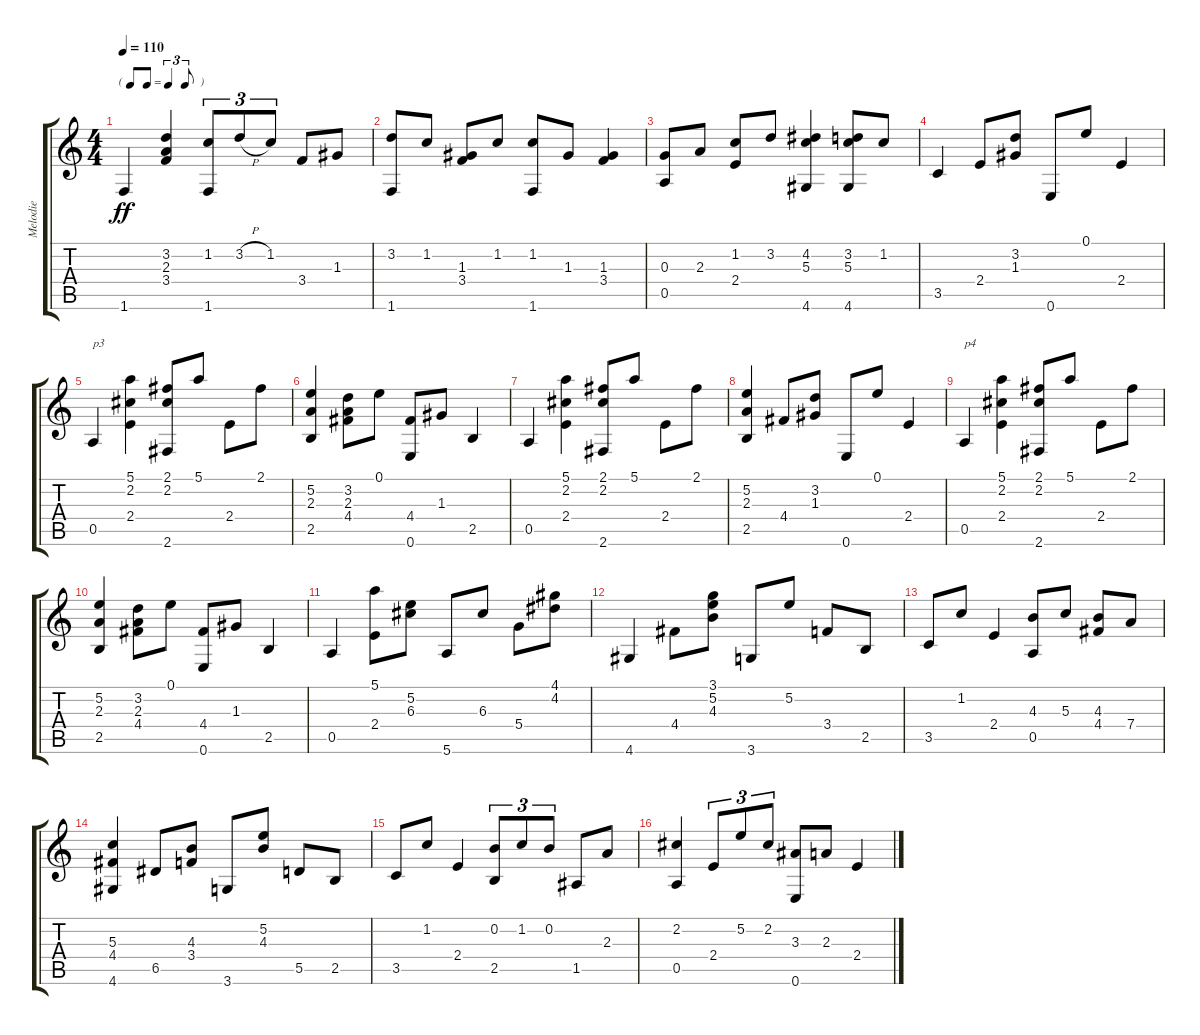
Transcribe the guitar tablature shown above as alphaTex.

\track ("Melodie" "Melodie") {instrument electricbasspick}
\staff {score tabs}
\tuning (E4 B3 G3 D3 A2 E2) {hide}
\ts (4 4)
\tf triplet8th
\tempo 110
\clef g2
\ks c
1.6.4{dy ff} (3.2 2.3 3.4).4 (1.2 1.6).8{tu (3 2)} 3.2{h}.8{tu (3 2)} 1.2.8{tu (3 2)} 3.4.8 1.3.8 |
(3.2 1.6).8 1.2.8 (1.3 3.4).8 1.2.8 (1.2 1.6).8 1.3.8 (1.3 3.4).4 |
(0.3 0.5).8 2.3.8 (1.2 2.4).8 3.2.8 (4.2 5.3 4.6).4 (3.2 5.3 4.6).8 1.2.8 |
3.5.4 2.4.8 (3.2 1.3).8 0.6.8 0.1.8 2.4.4 |
0.5.4{txt "p3"} (5.1 2.2 2.4).4 (2.1 2.2 2.6).8 5.1.8 2.4.8 2.1.8 |
(5.2 2.3 2.5).4 (3.2 2.3 4.4).8 0.1.8 (4.4 0.6).8 1.3.8 2.5.4 |
0.5.4 (5.1 2.2 2.4).4 (2.1 2.2 2.6).8 5.1.8 2.4.8 2.1.8 |
(5.2 2.3 2.5).4 4.4.8 (3.2 1.3).8 0.6.8 0.1.8 2.4.4 |
0.5.4{txt "p4"} (5.1 2.2 2.4).4 (2.1 2.2 2.6).8 5.1.8 2.4.8 2.1.8 |
(5.2 2.3 2.5).4 (3.2 2.3 4.4).8 0.1.8 (4.4 0.6).8 1.3.8 2.5.4 |
0.5.4 (5.1 2.4).8 (5.2 6.3).8 5.6.8 6.3.8 5.4.8 (4.1 4.2).8 |
4.6.4 4.4.8 (3.1 5.2 4.3).8 3.6.8 5.2.8 3.4.8 2.5.8 |
3.5.8 1.2.8 2.4.4 (4.3 0.5).8 5.3.8 (4.3 4.4).8 7.4.8 |
(5.3 4.4 4.6).4 6.5.8 (4.3 3.4).8 3.6.8 (5.2 4.3).8 5.5.8 2.5.8 |
3.5.8 1.2.8 2.4.4 (0.2 2.5).8{tu (3 2)} 1.2.8{tu (3 2)} 0.2.8{tu (3 2)} 1.5.8 2.3.8 |
(2.2 0.5).4 2.4.8{tu (3 2)} 5.2.8{tu (3 2)} 2.2.8{tu (3 2)} (3.3 0.6).8 2.3.8 2.4.4
